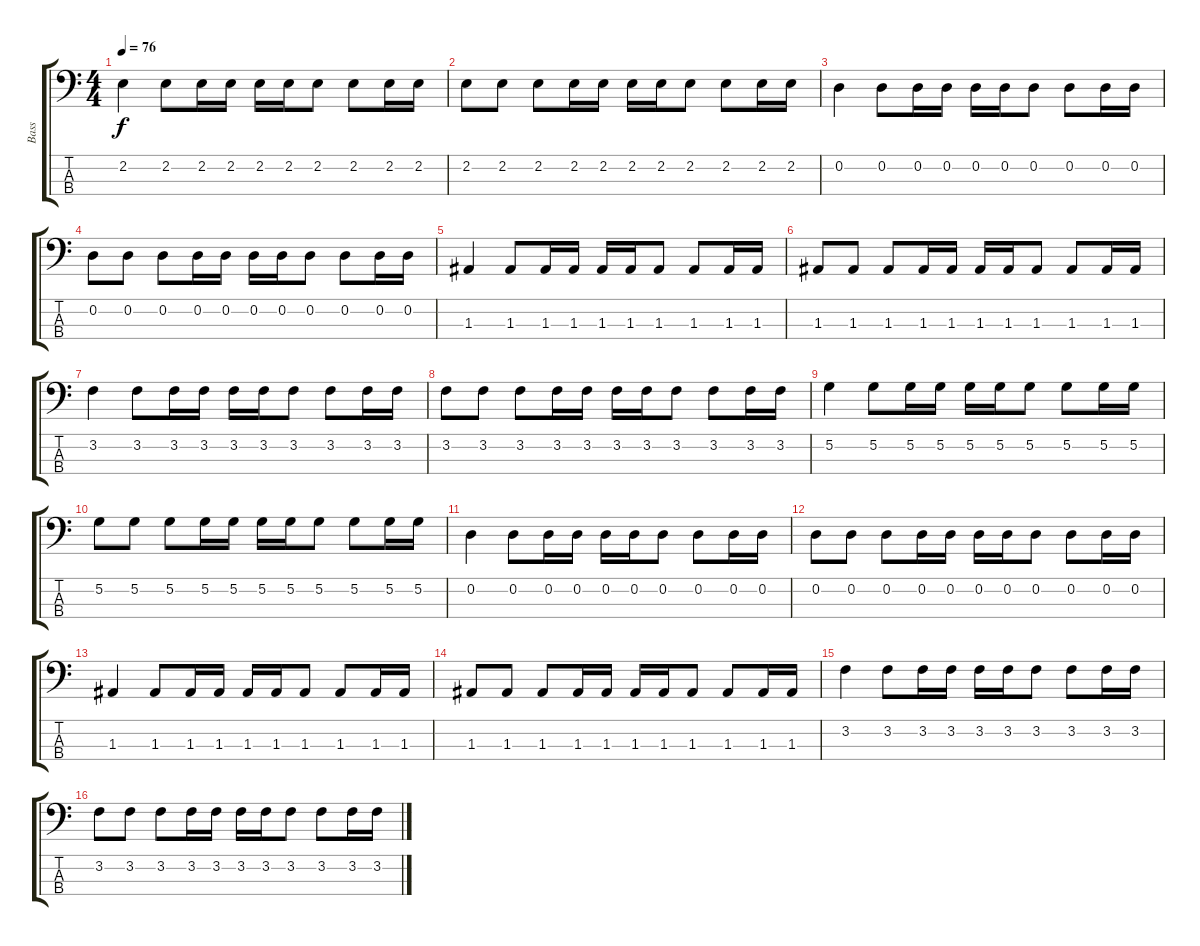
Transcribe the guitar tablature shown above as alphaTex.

\track ("Bass" "Bass") {instrument acousticbass}
\staff {score tabs}
\tuning (G2 D2 A1 E1) {hide}
\ts (4 4)
\tempo 76
\clef f4
\ks c
2.2.4{dy f} 2.2.8 2.2.16 2.2.16 2.2.16 2.2.16 2.2.8 2.2.8 2.2.16 2.2.16 |
2.2.8 2.2.8 2.2.8 2.2.16 2.2.16 2.2.16 2.2.16 2.2.8 2.2.8 2.2.16 2.2.16 |
0.2.4{volume 11} 0.2.8 0.2.16 0.2.16 0.2.16 0.2.16 0.2.8 0.2.8 0.2.16 0.2.16 |
0.2.8 0.2.8 0.2.8 0.2.16 0.2.16 0.2.16 0.2.16 0.2.8 0.2.8 0.2.16 0.2.16 |
1.3.4 1.3.8 1.3.16 1.3.16 1.3.16 1.3.16 1.3.8 1.3.8 1.3.16 1.3.16 |
1.3.8 1.3.8 1.3.8 1.3.16 1.3.16 1.3.16 1.3.16 1.3.8 1.3.8 1.3.16 1.3.16 |
3.2.4 3.2.8 3.2.16 3.2.16 3.2.16 3.2.16 3.2.8 3.2.8 3.2.16 3.2.16 |
3.2.8 3.2.8 3.2.8 3.2.16 3.2.16 3.2.16 3.2.16 3.2.8 3.2.8 3.2.16 3.2.16 |
5.2.4 5.2.8 5.2.16 5.2.16 5.2.16 5.2.16 5.2.8 5.2.8 5.2.16 5.2.16 |
5.2.8 5.2.8 5.2.8 5.2.16 5.2.16 5.2.16 5.2.16 5.2.8 5.2.8 5.2.16 5.2.16 |
0.2.4 0.2.8 0.2.16 0.2.16 0.2.16 0.2.16 0.2.8 0.2.8 0.2.16 0.2.16 |
0.2.8 0.2.8 0.2.8 0.2.16 0.2.16 0.2.16 0.2.16 0.2.8 0.2.8 0.2.16 0.2.16 |
1.3.4 1.3.8 1.3.16 1.3.16 1.3.16 1.3.16 1.3.8 1.3.8 1.3.16 1.3.16 |
1.3.8 1.3.8 1.3.8 1.3.16 1.3.16 1.3.16 1.3.16 1.3.8 1.3.8 1.3.16 1.3.16 |
3.2.4 3.2.8 3.2.16 3.2.16 3.2.16 3.2.16 3.2.8 3.2.8 3.2.16 3.2.16 |
3.2.8 3.2.8 3.2.8 3.2.16 3.2.16 3.2.16 3.2.16 3.2.8 3.2.8 3.2.16 3.2.16
